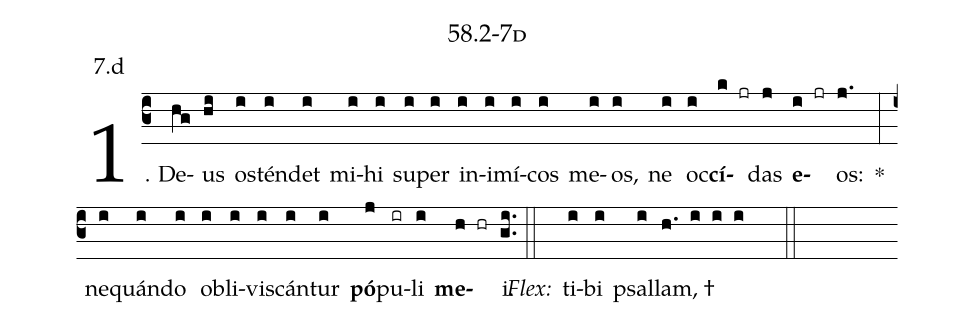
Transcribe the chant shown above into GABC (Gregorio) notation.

name: 58.2-7d;
annotation: 7.d;
%%
(c3)1. De(hg)us(hi) os(i)tén(i)det(i) mi(i)hi(i) su(i)per(i) in(i)i(i)mí(i)cos(i) me(i)os,(i) ne(i) oc(i)<b>cí</b>(k jr)das(j) <b>e</b>(i jr)os:(j.) *(:) ne(i)quán(i)do(i) ob(i)li(i)vis(i)cán(i)tur(i) <b>pó</b>(j)pu(ir)li(i) <b>me</b>(h hr)i.(gi..) (::)
<i>Flex:</i>()  ti(i)bi(i) psal(i)lam, †(h. i i i  ::)
